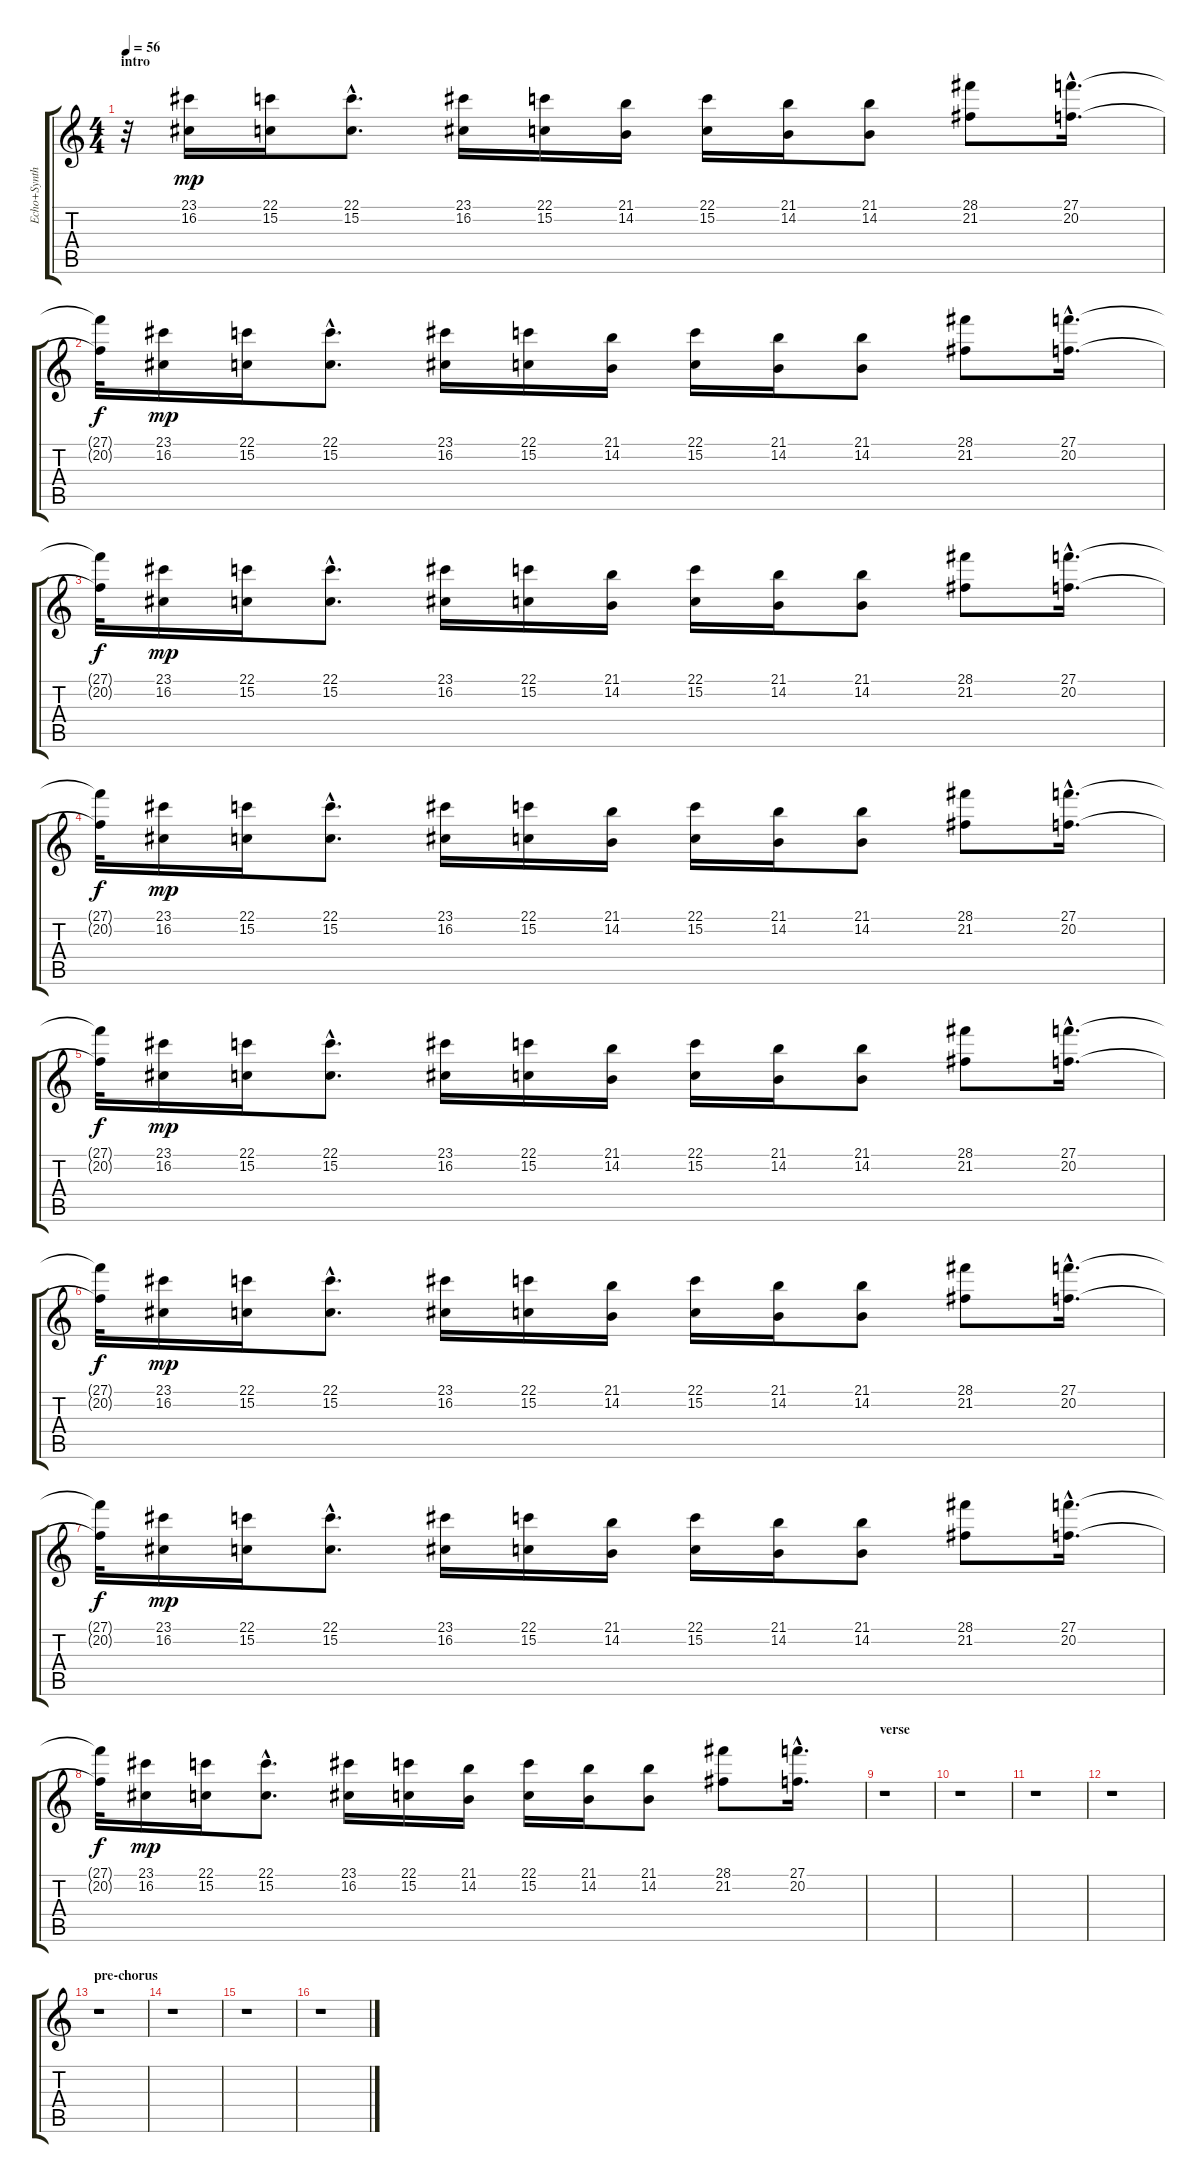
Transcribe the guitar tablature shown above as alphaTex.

\track ("Echo+Synth" "Echo+Synth") {instrument stringensemble1}
\staff {score tabs}
\tuning (D4 A3 F3 C3 G2 D2) {hide}
\ts (4 4)
\section ("" "intro")
\tempo 56
\clef g2
\ks c
r.32{dy mp instrument stringensemble1} (23.1 16.2).16 (22.1 15.2).16 (22.1{hac} 15.2{hac}).8{d} (23.1 16.2).16 (22.1 15.2).16 (21.1 14.2).16 (22.1 15.2).16 (21.1 14.2).16 (21.1 14.2).8 (28.1 21.2).8 (27.1{hac} 20.2{hac}).16{d} |
(27.1{t} 20.2{t}).32{dy f} (23.1 16.2).16{dy mp} (22.1 15.2).16 (22.1{hac} 15.2{hac}).8{d} (23.1 16.2).16 (22.1 15.2).16 (21.1 14.2).16 (22.1 15.2).16 (21.1 14.2).16 (21.1 14.2).8 (28.1 21.2).8 (27.1{hac} 20.2{hac}).16{d} |
(27.1{t} 20.2{t}).32{dy f} (23.1 16.2).16{dy mp} (22.1 15.2).16 (22.1{hac} 15.2{hac}).8{d} (23.1 16.2).16 (22.1 15.2).16 (21.1 14.2).16 (22.1 15.2).16 (21.1 14.2).16 (21.1 14.2).8 (28.1 21.2).8 (27.1{hac} 20.2{hac}).16{d} |
(27.1{t} 20.2{t}).32{dy f} (23.1 16.2).16{dy mp} (22.1 15.2).16 (22.1{hac} 15.2{hac}).8{d} (23.1 16.2).16 (22.1 15.2).16 (21.1 14.2).16 (22.1 15.2).16 (21.1 14.2).16 (21.1 14.2).8 (28.1 21.2).8 (27.1{hac} 20.2{hac}).16{d} |
(27.1{t} 20.2{t}).32{dy f} (23.1 16.2).16{dy mp} (22.1 15.2).16 (22.1{hac} 15.2{hac}).8{d} (23.1 16.2).16 (22.1 15.2).16 (21.1 14.2).16 (22.1 15.2).16 (21.1 14.2).16 (21.1 14.2).8 (28.1 21.2).8 (27.1{hac} 20.2{hac}).16{d} |
(27.1{t} 20.2{t}).32{dy f} (23.1 16.2).16{dy mp} (22.1 15.2).16 (22.1{hac} 15.2{hac}).8{d} (23.1 16.2).16 (22.1 15.2).16 (21.1 14.2).16 (22.1 15.2).16 (21.1 14.2).16 (21.1 14.2).8 (28.1 21.2).8 (27.1{hac} 20.2{hac}).16{d} |
(27.1{t} 20.2{t}).32{dy f} (23.1 16.2).16{dy mp} (22.1 15.2).16 (22.1{hac} 15.2{hac}).8{d} (23.1 16.2).16 (22.1 15.2).16 (21.1 14.2).16 (22.1 15.2).16 (21.1 14.2).16 (21.1 14.2).8 (28.1 21.2).8 (27.1{hac} 20.2{hac}).16{d} |
(27.1{t} 20.2{t}).32{dy f} (23.1 16.2).16{dy mp} (22.1 15.2).16 (22.1{hac} 15.2{hac}).8{d} (23.1 16.2).16 (22.1 15.2).16 (21.1 14.2).16 (22.1 15.2).16 (21.1 14.2).16 (21.1 14.2).8 (28.1 21.2).8 (27.1{hac} 20.2{hac}).16{d} |
\section ("" "verse")
r.1 |
r.1 |
r.1 |
r.1 |
\section ("" "pre-chorus")
r.1 |
r.1 |
r.1 |
r.1
